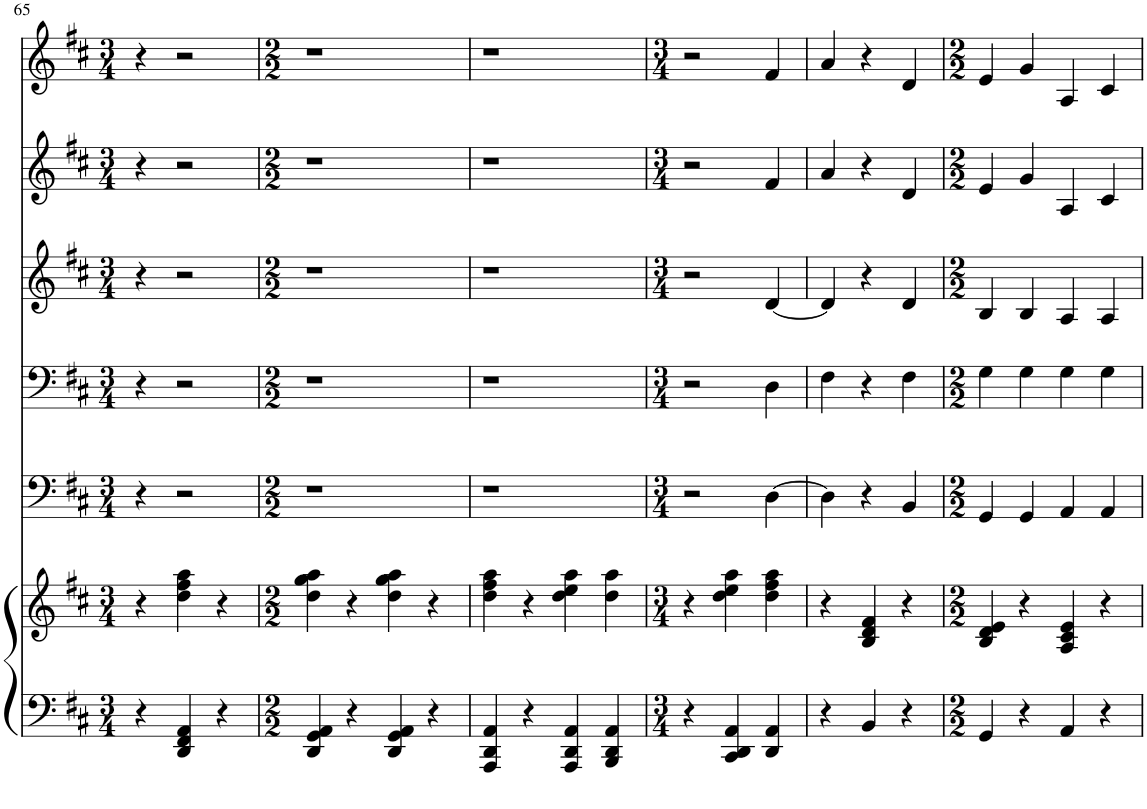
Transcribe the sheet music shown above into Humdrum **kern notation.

**kern	**kern	**kern	**kern	**kern	**kern	**kern
*part6	*part6	*part5	*part4	*part3	*part2	*part1
*staff7	*staff6	*staff5	*staff4	*staff3	*staff2	*staff1
*I"Piano	*	*I"B	*I"T	*I"A	*I"S2	*I"S1
*I'Pno	*	*	*	*	*	*
!!LO:PB:g=z
*clefF4	*clefG2	*clefF4	*clefF4	*clefG2	*clefG2	*clefG2
*	*	*	*Trd5c9	*Trd1c2	*	*Trd1c2
*k[f#c#]	*k[f#c#]	*k[f#c#]	*k[f#c#]	*k[f#c#]	*k[f#c#]	*k[f#c#]
*M3/4	*M3/4	*M3/4	*M3/4	*M3/4	*M3/4	*M3/4
=65	=65	=65	=65	=65	=65	=65
4r	4r	4r	4r	4r	4r	4r
4DD/ 4FF#/ 4AA/	4dd\ 4ff#\ 4aa\	2r	2r	2r	2r	2r
4r	4r	.	.	.	.	.
=66	=66	=66	=66	=66	=66	=66
*M2/2	*M2/2	*M2/2	*M2/2	*M2/2	*M2/2	*M2/2
4DD/ 4GG/ 4AA/	4dd\ 4gg\ 4aa\	1r	1r	1r	1r	1r
4r	4r	.	.	.	.	.
4DD/ 4GG/ 4AA/	4dd\ 4gg\ 4aa\	.	.	.	.	.
4r	4r	.	.	.	.	.
=67	=67	=67	=67	=67	=67	=67
4AAA/ 4DD/ 4AA/	4dd\ 4ff#\ 4aa\	1r	1r	1r	1r	1r
4r	4r	.	.	.	.	.
4AAA/ 4DD/ 4AA/	4dd\ 4ee\ 4aa\	.	.	.	.	.
4BBB/ 4DD/ 4AA/	4dd\ 4aa\	.	.	.	.	.
=68	=68	=68	=68	=68	=68	=68
*M3/4	*M3/4	*M3/4	*M3/4	*M3/4	*M3/4	*M3/4
4r	4r	2r	2r	2r	2r	2r
4CC#/ 4DD/ 4AA/	4dd\ 4ee\ 4aa\	.	.	.	.	.
4DD/ 4AA/	4dd\ 4ff#\ 4aa\	[4D\	4D\	[4d/	4f#/	4f#/
=69	=69	=69	=69	=69	=69	=69
4r	4r	4D\]	4F#\	4d/]	4a/	4a/
4BB/	4B/ 4d/ 4f#/	4r	4r	4r	4r	4r
4r	4r	4BB/	4F#\	4d/	4d/	4d/
=70	=70	=70	=70	=70	=70	=70
*M2/2	*M2/2	*M2/2	*M2/2	*M2/2	*M2/2	*M2/2
4GG/	4B/ 4d/ 4e/	4GG/	4G\	4B/	4e/	4e/
4r	4r	4GG/	4G\	4B/	4g/	4g/
4AA/	4A/ 4c#/ 4e/	4AA/	4G\	4A/	4A/	4A/
4r	4r	4AA/	4G\	4A/	4c#/	4c#/
=	=	=	=	=	=	=
*-	*-	*-	*-	*-	*-	*-
